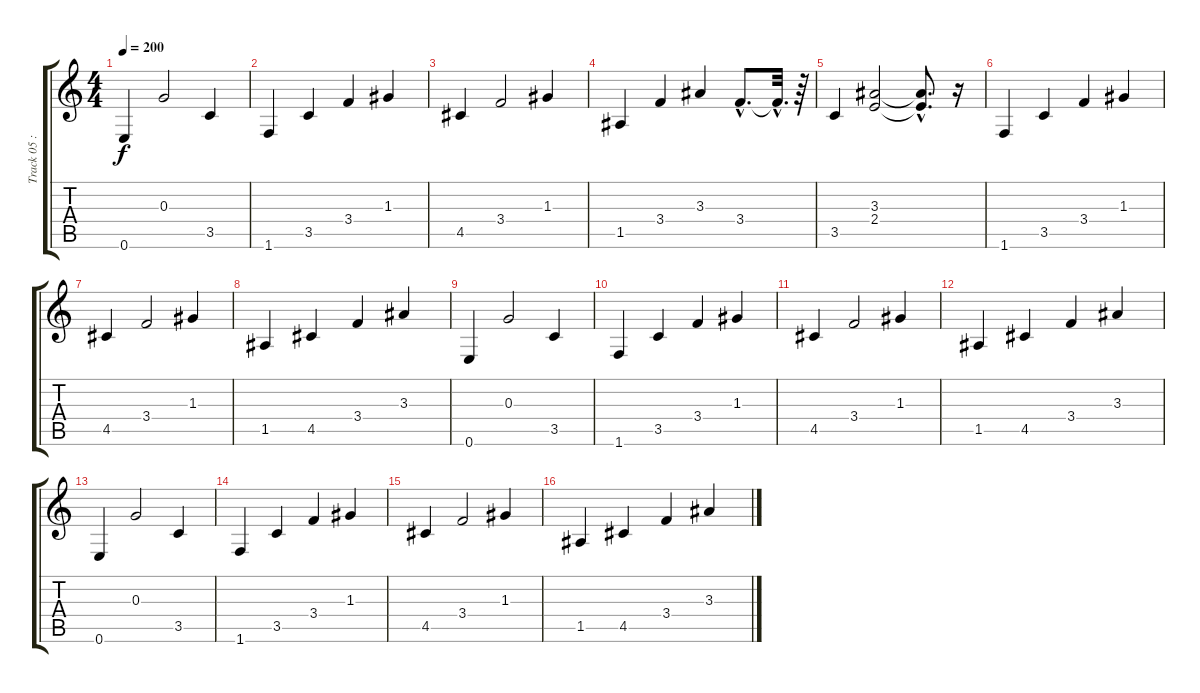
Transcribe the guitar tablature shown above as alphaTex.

\track ("Track 05 : unspecified" "Track 05 :") {instrument acousticguitarnylon}
\staff {score tabs}
\tuning (E4 B3 G3 D3 A2 E2) {hide}
\ts (4 4)
\tempo 200
\clef g2
\ks c
0.6.4{dy f} 0.3.2 3.5.4 |
1.6.4 3.5.4 3.4.4 1.3.4 |
4.5.4 3.4.2 1.3.4 |
1.5.4 3.4.4 3.3.4 3.4{hac}.8{d} 3.4{hac t}.32{d} r.64 |
3.5.4 (3.3 2.4).2 (3.3{hac t} 2.4{hac t}).8{d} r.16 |
1.6.4 3.5.4 3.4.4 1.3.4 |
4.5.4 3.4.2 1.3.4 |
1.5.4 4.5.4 3.4.4 3.3.4 |
0.6.4 0.3.2 3.5.4 |
1.6.4 3.5.4 3.4.4 1.3.4 |
4.5.4 3.4.2 1.3.4 |
1.5.4 4.5.4 3.4.4 3.3.4 |
0.6.4 0.3.2 3.5.4 |
1.6.4 3.5.4 3.4.4 1.3.4 |
4.5.4 3.4.2 1.3.4 |
1.5.4 4.5.4 3.4.4 3.3.4
